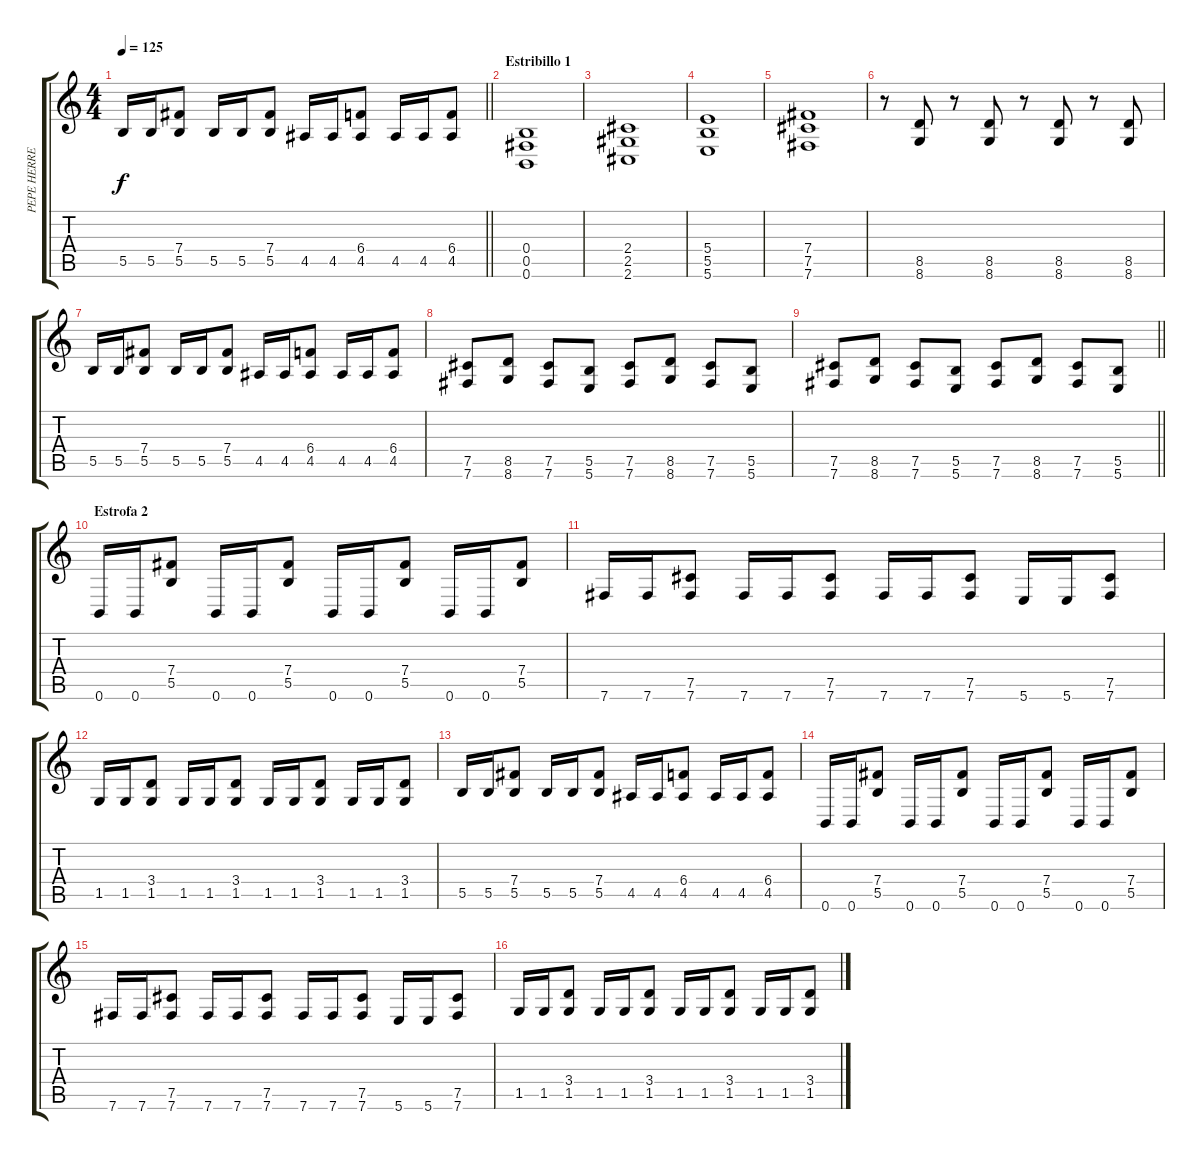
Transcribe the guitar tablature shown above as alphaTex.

\track ("PEPE HERRERO" "PEPE HERRE") {instrument distortionguitar}
\staff {score tabs}
\tuning (Db4 Ab3 E3 B2 Gb2 B1) {hide}
\ts (4 4)
\tempo 125
\clef g2
\barLineRight lightlight
\ks c
5.5.16{dy f} 5.5.16 (7.4 5.5).8 5.5.16 5.5.16 (7.4 5.5).8 4.5.16 4.5.16 (6.4 4.5).8 4.5.16 4.5.16 (6.4 4.5).8 |
\section ("" "Estribillo 1")
(0.4 0.5 0.6).1 |
(2.4 2.5 2.6).1 |
(5.4 5.5 5.6).1 |
(7.4 7.5 7.6).1 |
r.8 (8.5 8.6).8 r.8 (8.5 8.6).8 r.8 (8.5 8.6).8 r.8 (8.5 8.6).8 |
5.5.16 5.5.16 (7.4 5.5).8 5.5.16 5.5.16 (7.4 5.5).8 4.5.16 4.5.16 (6.4 4.5).8 4.5.16 4.5.16 (6.4 4.5).8 |
(7.5 7.6).8 (8.5 8.6).8 (7.5 7.6).8 (5.5 5.6).8 (7.5 7.6).8 (8.5 8.6).8 (7.5 7.6).8 (5.5 5.6).8 |
\barLineRight lightlight
(7.5 7.6).8 (8.5 8.6).8 (7.5 7.6).8 (5.5 5.6).8 (7.5 7.6).8 (8.5 8.6).8 (7.5 7.6).8 (5.5 5.6).8 |
\section ("" "Estrofa 2")
0.6.16 0.6.16 (7.4 5.5).8 0.6.16 0.6.16 (7.4 5.5).8 0.6.16 0.6.16 (7.4 5.5).8 0.6.16 0.6.16 (7.4 5.5).8 |
7.6.16 7.6.16 (7.5 7.6).8 7.6.16 7.6.16 (7.5 7.6).8 7.6.16 7.6.16 (7.5 7.6).8 5.6.16 5.6.16 (7.5 7.6).8 |
1.5.16 1.5.16 (3.4 1.5).8 1.5.16 1.5.16 (3.4 1.5).8 1.5.16 1.5.16 (3.4 1.5).8 1.5.16 1.5.16 (3.4 1.5).8 |
5.5.16 5.5.16 (7.4 5.5).8 5.5.16 5.5.16 (7.4 5.5).8 4.5.16 4.5.16 (6.4 4.5).8 4.5.16 4.5.16 (6.4 4.5).8 |
0.6.16 0.6.16 (7.4 5.5).8 0.6.16 0.6.16 (7.4 5.5).8 0.6.16 0.6.16 (7.4 5.5).8 0.6.16 0.6.16 (7.4 5.5).8 |
7.6.16 7.6.16 (7.5 7.6).8 7.6.16 7.6.16 (7.5 7.6).8 7.6.16 7.6.16 (7.5 7.6).8 5.6.16 5.6.16 (7.5 7.6).8 |
1.5.16 1.5.16 (3.4 1.5).8 1.5.16 1.5.16 (3.4 1.5).8 1.5.16 1.5.16 (3.4 1.5).8 1.5.16 1.5.16 (3.4 1.5).8
